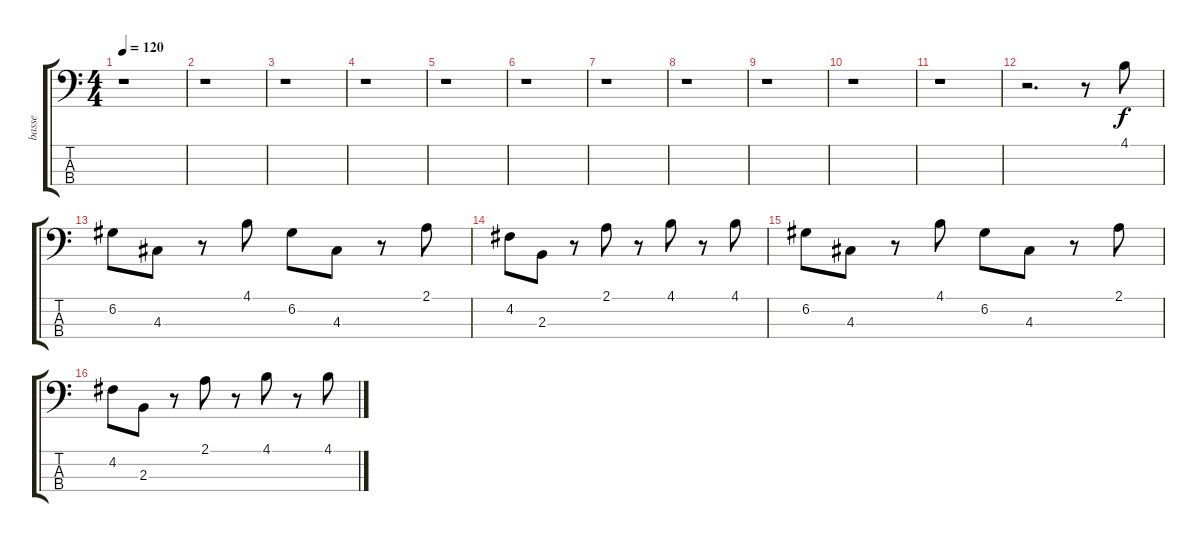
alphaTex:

\track ("basse" "basse") {instrument acousticguitarnylon}
\staff {score tabs}
\tuning (G2 D2 A1 E1) {hide}
\ts (4 4)
\tempo 120
\clef f4
\ks c
r.1{dy f} |
r.1 |
r.1 |
r.1 |
r.1 |
r.1 |
r.1 |
r.1 |
r.1 |
r.1 |
r.1 |
r.2{d} r.8 4.1.8 |
6.2.8 4.3.8 r.8 4.1.8 6.2.8 4.3.8 r.8 2.1.8 |
4.2.8 2.3.8 r.8 2.1.8 r.8 4.1.8 r.8 4.1.8 |
6.2.8 4.3.8 r.8 4.1.8 6.2.8 4.3.8 r.8 2.1.8 |
4.2.8 2.3.8 r.8 2.1.8 r.8 4.1.8 r.8 4.1.8
